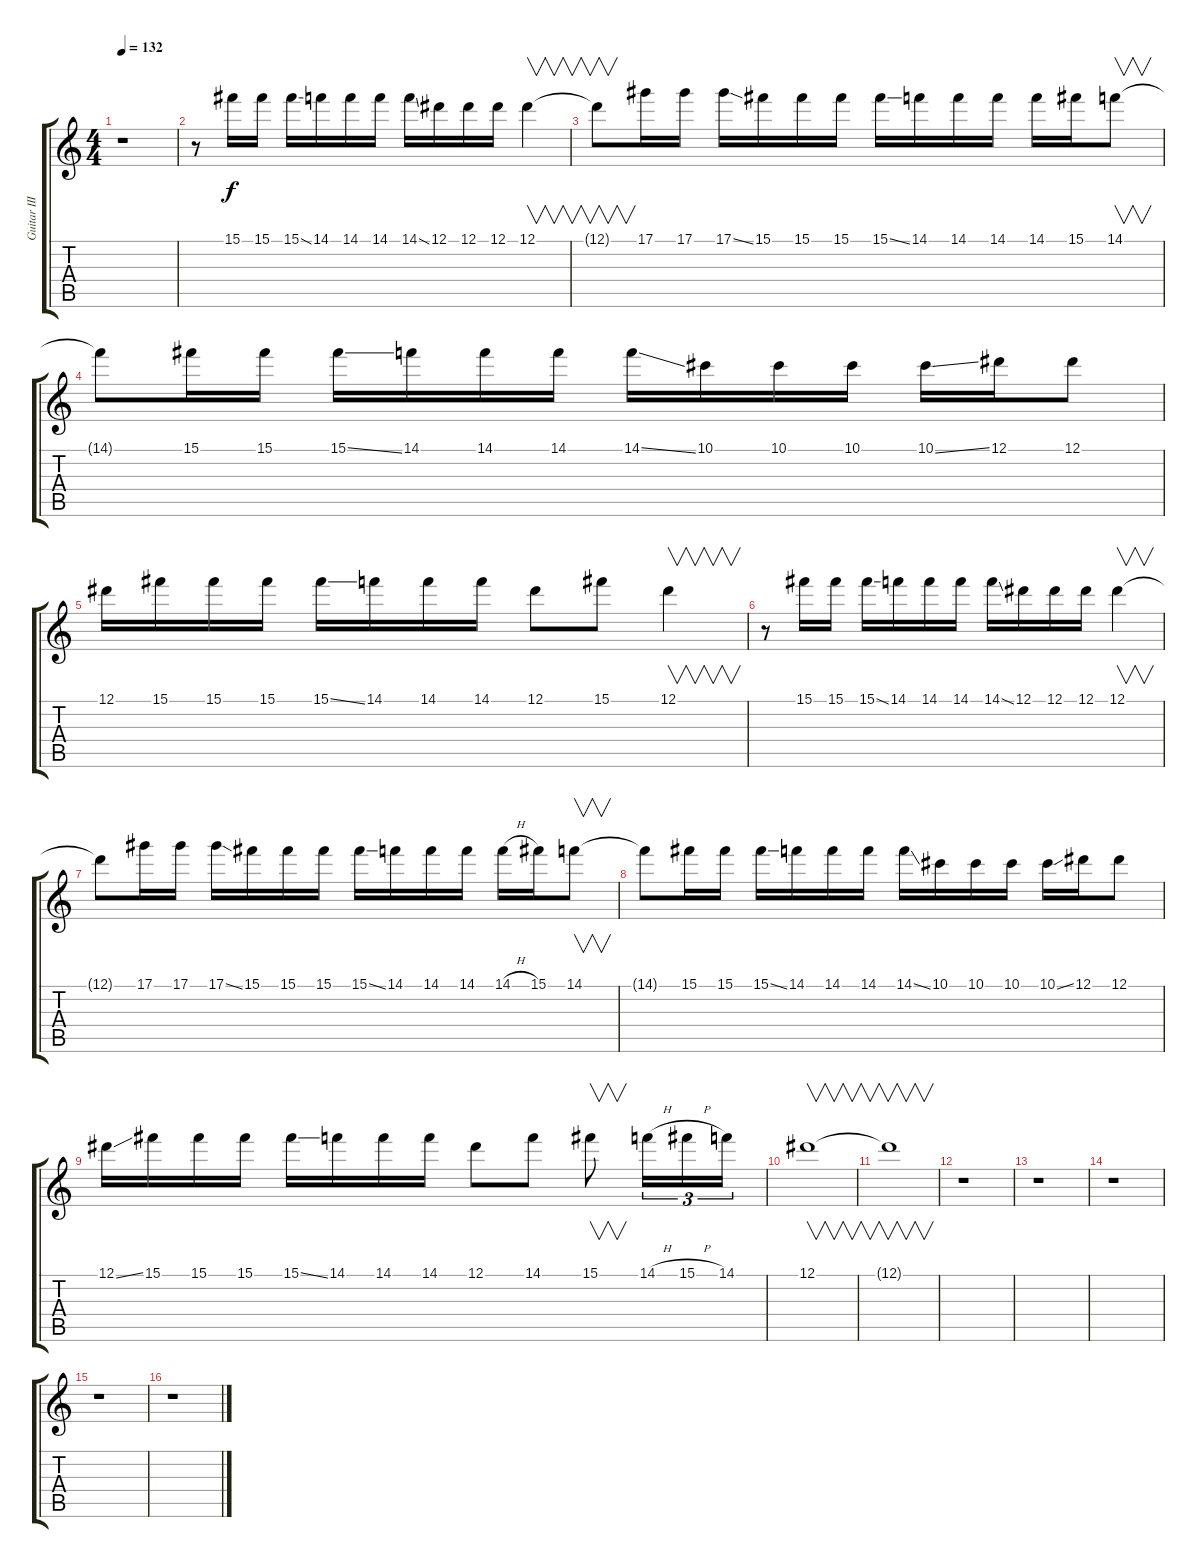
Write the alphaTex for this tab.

\track ("Guitar III" "Guitar III") {instrument distortionguitar}
\staff {score tabs}
\tuning (Eb4 Bb3 Gb3 Db3 Ab2 Eb2) {hide}
\ts (4 4)
\tempo 132
\clef g2
\ks c
r.1{dy f} |
r.8 15.1.16 15.1.16 15.1{ss}.16 14.1.16 14.1.16 14.1.16 14.1{ss}.16 12.1.16 12.1.16 12.1.16 12.1.4{v} |
12.1{t}.8{v} 17.1.16 17.1.16 17.1{ss}.16 15.1.16 15.1.16 15.1.16 15.1{ss}.16 14.1.16 14.1.16 14.1.16 14.1.16 15.1.16 14.1.8{v} |
14.1{t}.8 15.1.16 15.1.16 15.1{ss}.16 14.1.16 14.1.16 14.1.16 14.1{ss}.16 10.1.16 10.1.16 10.1.16 10.1{ss}.16 12.1.16 12.1.8 |
12.1.16 15.1.16 15.1.16 15.1.16 15.1{ss}.16 14.1.16 14.1.16 14.1.16 12.1.8 15.1.8 12.1.4{v} |
r.8 15.1.16 15.1.16 15.1{ss}.16 14.1.16 14.1.16 14.1.16 14.1{ss}.16 12.1.16 12.1.16 12.1.16 12.1.4{v} |
12.1{t}.8 17.1.16 17.1.16 17.1{ss}.16 15.1.16 15.1.16 15.1.16 15.1{ss}.16 14.1.16 14.1.16 14.1.16 14.1{h}.16 15.1.16 14.1.8{v} |
14.1{t}.8 15.1.16 15.1.16 15.1{ss}.16 14.1.16 14.1.16 14.1.16 14.1{ss}.16 10.1.16 10.1.16 10.1.16 10.1{ss}.16 12.1.16 12.1.8 |
12.1{ss}.16 15.1.16 15.1.16 15.1.16 15.1{ss}.16 14.1.16 14.1.16 14.1.16 12.1.8 14.1.8 15.1.8{v} 14.1{h}.16{tu (3 2)} 15.1{h}.16{tu (3 2)} 14.1.16{tu (3 2)} |
12.1.1{v} |
12.1{t}.1{v} |
r.1 |
r.1 |
r.1 |
r.1 |
r.1
